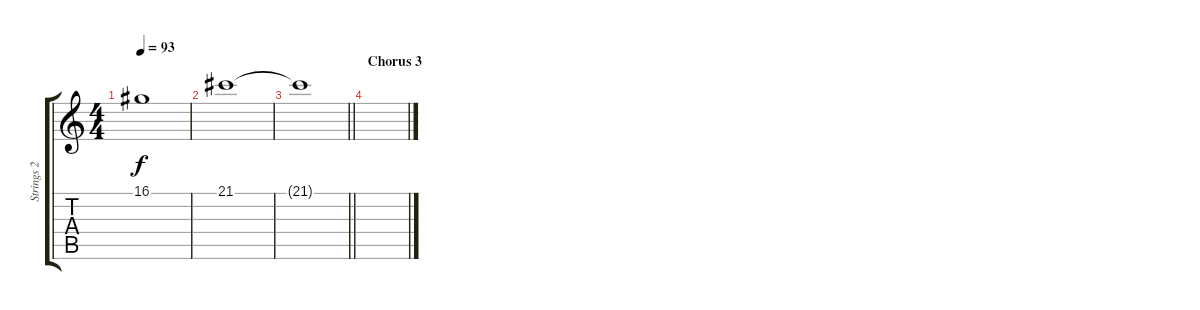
\track ("Strings 2" "Strings 2") {instrument stringensemble2}
\staff {score tabs}
\tuning (E4 B3 G3 D3 A2 E2) {hide}
\ts (4 4)
\tempo 93
\clef g2
\ks c
16.1.1{dy f} |
21.1.1 |
\barLineRight lightlight
21.1{t}.1 |
\section ("" "Chorus 3")
